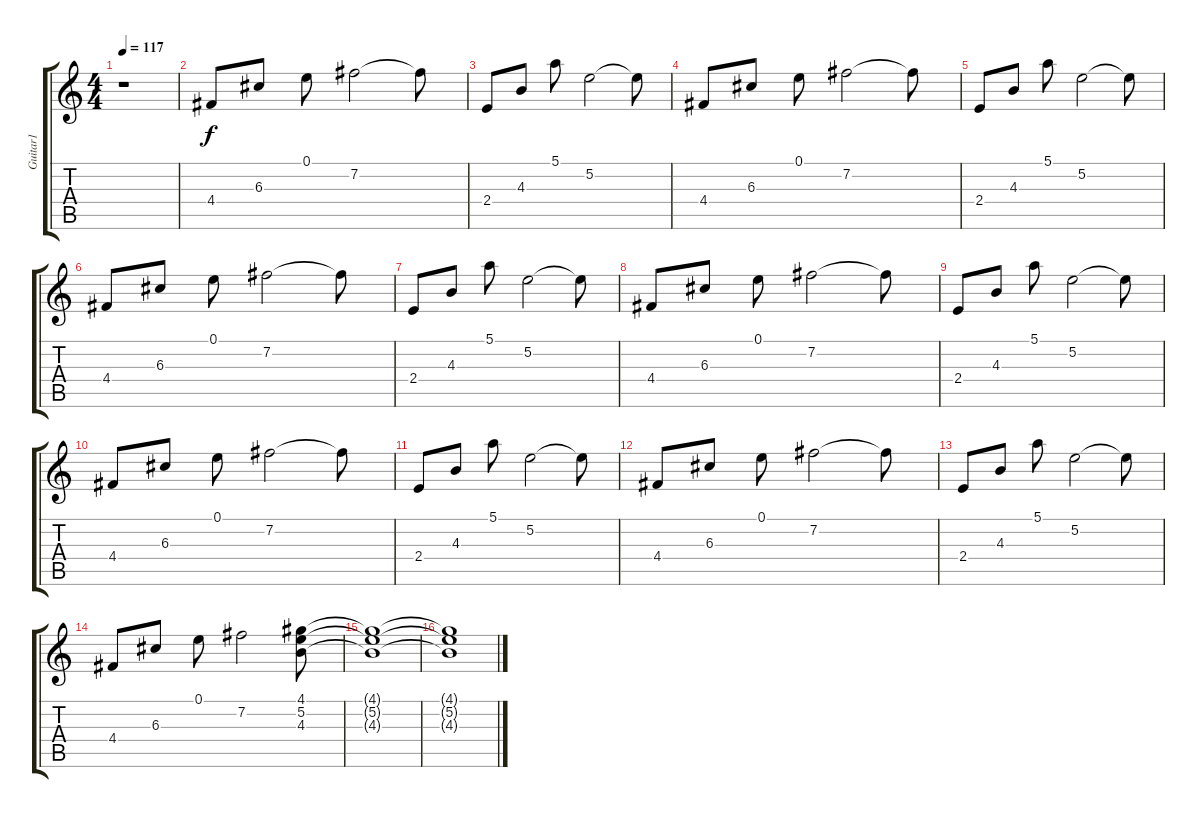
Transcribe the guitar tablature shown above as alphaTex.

\track ("Guitar1" "Guitar1") {instrument electricguitarclean}
\staff {score tabs}
\tuning (E4 B3 G3 D3 A2 E2) {hide}
\ts (4 4)
\tempo 117
\clef g2
\ks c
r.1{dy f instrument electricguitarclean} |
4.4.8 6.3.8 0.1.8 7.2.2 7.2{t}.8 |
2.4.8 4.3.8 5.1.8 5.2.2 5.2{t}.8 |
4.4.8 6.3.8 0.1.8 7.2.2 7.2{t}.8 |
2.4.8 4.3.8 5.1.8 5.2.2 5.2{t}.8 |
4.4.8 6.3.8 0.1.8 7.2.2 7.2{t}.8 |
2.4.8 4.3.8 5.1.8 5.2.2 5.2{t}.8 |
4.4.8 6.3.8 0.1.8 7.2.2 7.2{t}.8 |
2.4.8 4.3.8 5.1.8 5.2.2 5.2{t}.8 |
4.4.8 6.3.8 0.1.8 7.2.2 7.2{t}.8 |
2.4.8 4.3.8 5.1.8 5.2.2 5.2{t}.8 |
4.4.8 6.3.8 0.1.8 7.2.2 7.2{t}.8 |
2.4.8 4.3.8 5.1.8 5.2.2 5.2{t}.8 |
4.4.8 6.3.8 0.1.8 7.2.2 (4.1 5.2 4.3).8 |
(4.1{t} 5.2{t} 4.3{t}).1 |
(4.1{t} 5.2{t} 4.3{t}).1
